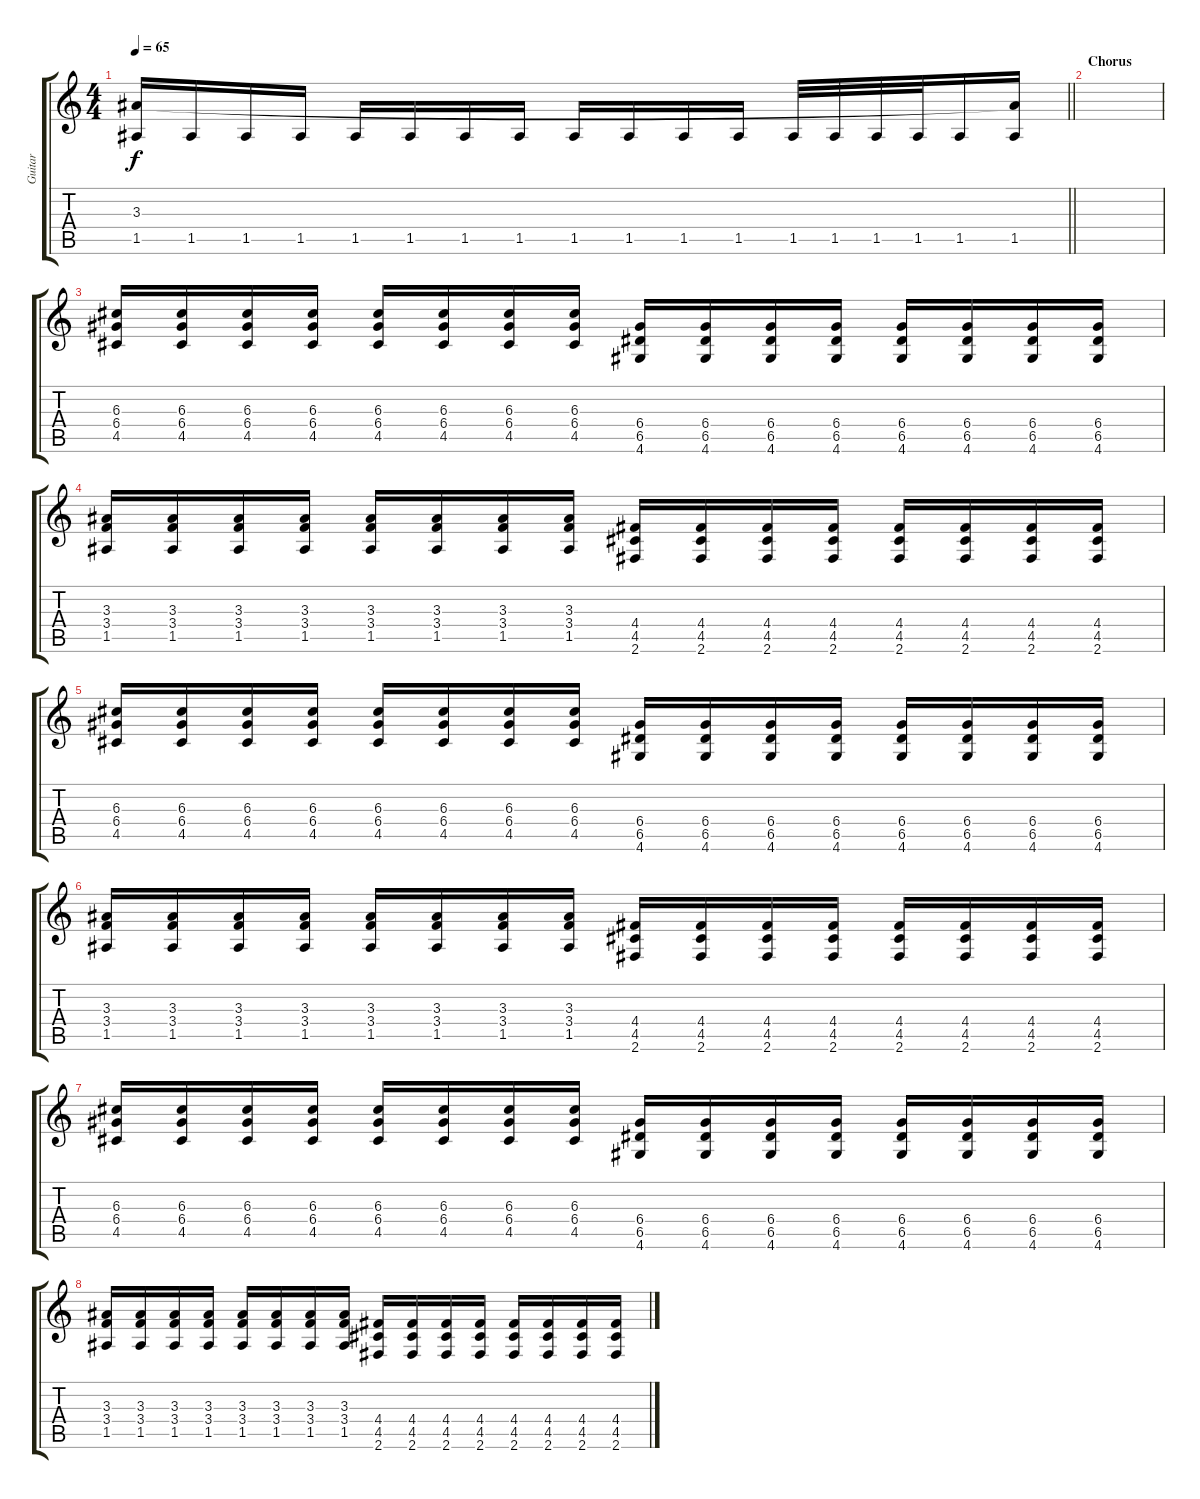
\track ("Guitar" "Guitar") {instrument distortionguitar}
\staff {score tabs}
\tuning (E4 B3 G3 D3 A2 E2) {hide}
\ts (4 4)
\tempo 65
\clef g2
\barLineRight lightlight
\ks c
(3.3 1.5).16{dy f} 1.5.16 1.5.16 1.5.16 1.5.16 1.5.16 1.5.16 1.5.16 1.5.16 1.5.16 1.5.16 1.5.16 1.5.32 1.5.32 1.5.32 1.5.32 1.5.16 (3.3{t} 1.5).16 |
\section ("" "Chorus")
|
(6.3 6.4 4.5).16 (6.3 6.4 4.5).16 (6.3 6.4 4.5).16 (6.3 6.4 4.5).16 (6.3 6.4 4.5).16 (6.3 6.4 4.5).16 (6.3 6.4 4.5).16 (6.3 6.4 4.5).16 (6.4 6.5 4.6).16 (6.4 6.5 4.6).16 (6.4 6.5 4.6).16 (6.4 6.5 4.6).16 (6.4 6.5 4.6).16 (6.4 6.5 4.6).16 (6.4 6.5 4.6).16 (6.4 6.5 4.6).16 |
(3.3 3.4 1.5).16 (3.3 3.4 1.5).16 (3.3 3.4 1.5).16 (3.3 3.4 1.5).16 (3.3 3.4 1.5).16 (3.3 3.4 1.5).16 (3.3 3.4 1.5).16 (3.3 3.4 1.5).16 (4.4 4.5 2.6).16 (4.4 4.5 2.6).16 (4.4 4.5 2.6).16 (4.4 4.5 2.6).16 (4.4 4.5 2.6).16 (4.4 4.5 2.6).16 (4.4 4.5 2.6).16 (4.4 4.5 2.6).16 |
(6.3 6.4 4.5).16 (6.3 6.4 4.5).16 (6.3 6.4 4.5).16 (6.3 6.4 4.5).16 (6.3 6.4 4.5).16 (6.3 6.4 4.5).16 (6.3 6.4 4.5).16 (6.3 6.4 4.5).16 (6.4 6.5 4.6).16 (6.4 6.5 4.6).16 (6.4 6.5 4.6).16 (6.4 6.5 4.6).16 (6.4 6.5 4.6).16 (6.4 6.5 4.6).16 (6.4 6.5 4.6).16 (6.4 6.5 4.6).16 |
(3.3 3.4 1.5).16 (3.3 3.4 1.5).16 (3.3 3.4 1.5).16 (3.3 3.4 1.5).16 (3.3 3.4 1.5).16 (3.3 3.4 1.5).16 (3.3 3.4 1.5).16 (3.3 3.4 1.5).16 (4.4 4.5 2.6).16 (4.4 4.5 2.6).16 (4.4 4.5 2.6).16 (4.4 4.5 2.6).16 (4.4 4.5 2.6).16 (4.4 4.5 2.6).16 (4.4 4.5 2.6).16 (4.4 4.5 2.6).16 |
(6.3 6.4 4.5).16 (6.3 6.4 4.5).16 (6.3 6.4 4.5).16 (6.3 6.4 4.5).16 (6.3 6.4 4.5).16 (6.3 6.4 4.5).16 (6.3 6.4 4.5).16 (6.3 6.4 4.5).16 (6.4 6.5 4.6).16 (6.4 6.5 4.6).16 (6.4 6.5 4.6).16 (6.4 6.5 4.6).16 (6.4 6.5 4.6).16 (6.4 6.5 4.6).16 (6.4 6.5 4.6).16 (6.4 6.5 4.6).16 |
(3.3 3.4 1.5).16 (3.3 3.4 1.5).16 (3.3 3.4 1.5).16 (3.3 3.4 1.5).16 (3.3 3.4 1.5).16 (3.3 3.4 1.5).16 (3.3 3.4 1.5).16 (3.3 3.4 1.5).16 (4.4 4.5 2.6).16 (4.4 4.5 2.6).16 (4.4 4.5 2.6).16 (4.4 4.5 2.6).16 (4.4 4.5 2.6).16 (4.4 4.5 2.6).16 (4.4 4.5 2.6).16 (4.4 4.5 2.6).16
